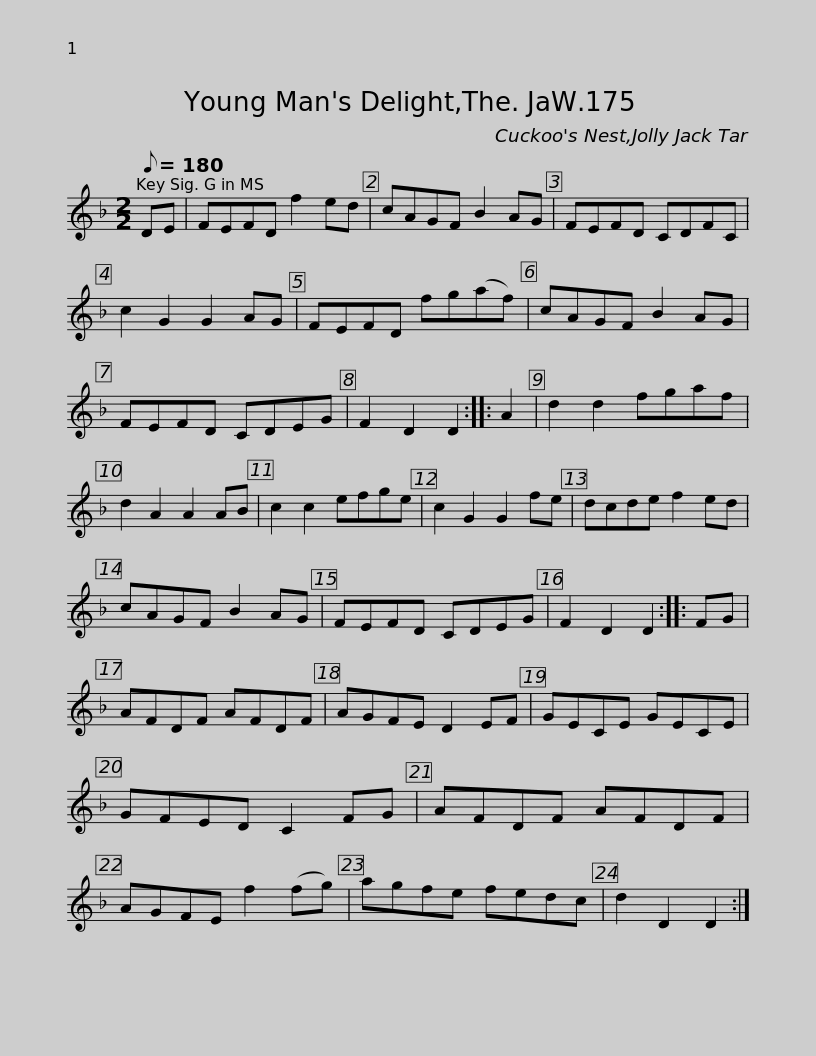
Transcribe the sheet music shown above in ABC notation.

X:1
L:1/8
Q:1/8=180
M:2/2
I:linebreak $
K:F
V:1 treble
V:1
 DE | FEFD f2 ed | cAGF B2 AG | FEFD CDFC | c2 G2 G2 AG |$ %5
 FEFD fg(af) | cAGF B2 AG | FEFD CDEG | F2 D2 D2 ::$ A2 | %10
 d2 d2 fgaf | d2 A2 A2 AB | c2 c2 efge | c2 G2 G2 fe |$ dcde f2 ed | %15
 cAGF B2 AG | FEFD CDEG | F2 D2 D2 ::$ FG | AFDF AFDF | %20
 AGFE D2 EF | GECE GECE | GFED C2 FG |$ AFDF AFDF | AGFE f2 (fg) | %25
 agfe fedc | d2 D2 D2 :| %27
